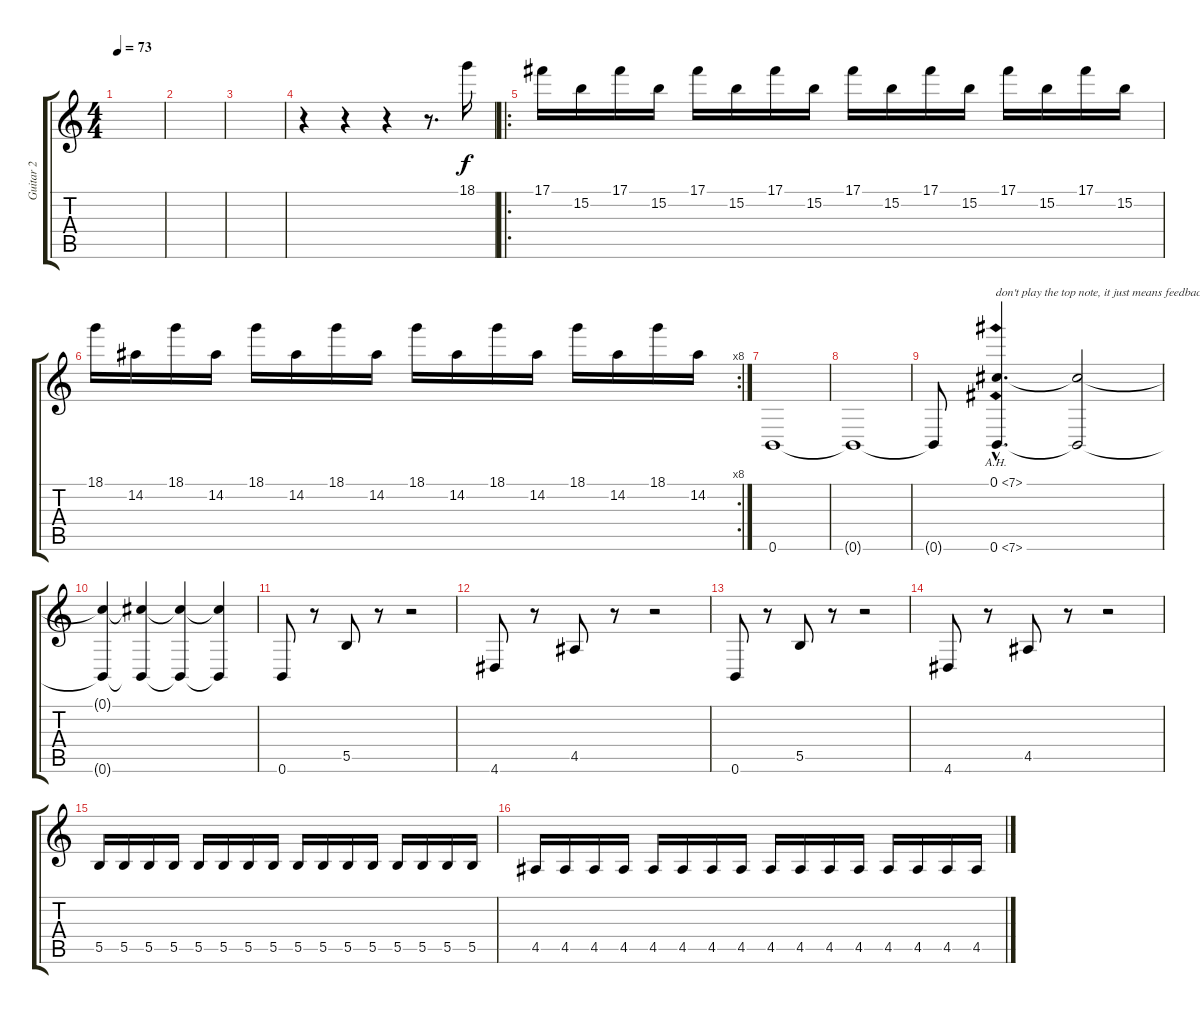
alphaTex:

\track ("Guitar 2" "Guitar 2") {instrument overdrivenguitar}
\staff {score tabs}
\tuning (Db4 Ab3 E3 B2 Gb2 B1) {hide}
\ts (4 4)
\tempo 73
\clef g2
\ks c
|
|
|
r.4 r.4 r.4 r.8{d} 18.1.16 |
\ro
17.1.16 15.2.16 17.1.16 15.2.16 17.1.16 15.2.16 17.1.16 15.2.16 17.1.16 15.2.16 17.1.16 15.2.16 17.1.16 15.2.16 17.1.16 15.2.16 |
\rc 8
18.1.16 14.2.16 18.1.16 14.2.16 18.1.16 14.2.16 18.1.16 14.2.16 18.1.16 14.2.16 18.1.16 14.2.16 18.1.16 14.2.16 18.1.16 14.2.16 |
0.6.1 |
0.6{t}.1 |
0.6{t}.8 (0.1{ah 7 hac} 0.6{ah 7 hac}).4{d txt "don't play the top note, it just means feedback"} (0.1{t} 0.6{t}).2 |
(0.1{t} 0.6{t}).4 (0.1{t} 0.6{t}).4 (0.1{t} 0.6{t}).4 (0.1{t} 0.6{t}).4 |
0.6.8 r.8 5.5.8 r.8 r.2 |
4.6.8 r.8 4.5.8 r.8 r.2 |
0.6.8 r.8 5.5.8 r.8 r.2 |
4.6.8 r.8 4.5.8 r.8 r.2 |
5.5.16 5.5.16 5.5.16 5.5.16 5.5.16 5.5.16 5.5.16 5.5.16 5.5.16 5.5.16 5.5.16 5.5.16 5.5.16 5.5.16 5.5.16 5.5.16 |
4.5.16 4.5.16 4.5.16 4.5.16 4.5.16 4.5.16 4.5.16 4.5.16 4.5.16 4.5.16 4.5.16 4.5.16 4.5.16 4.5.16 4.5.16 4.5.16
